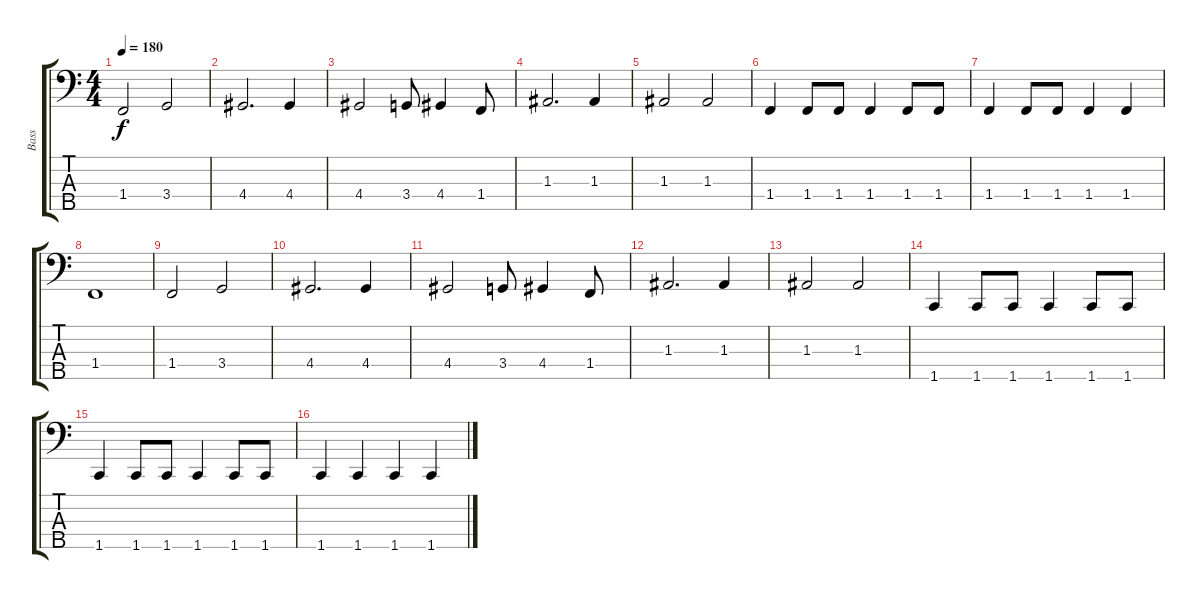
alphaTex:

\track ("Bass" "Bass") {instrument slapbass2}
\staff {score tabs}
\tuning (G2 D2 A1 E1 B0) {hide}
\ts (4 4)
\tempo 180
\clef f4
\ks c
1.4.2{dy f} 3.4.2 |
4.4.2{d} 4.4.4 |
4.4.2 3.4.8 4.4.4 1.4.8 |
1.3.2{d} 1.3.4 |
1.3.2 1.3.2 |
1.4.4 1.4.8 1.4.8 1.4.4 1.4.8 1.4.8 |
1.4.4 1.4.8 1.4.8 1.4.4 1.4.4 |
1.4.1 |
1.4.2 3.4.2 |
4.4.2{d} 4.4.4 |
4.4.2 3.4.8 4.4.4 1.4.8 |
1.3.2{d} 1.3.4 |
1.3.2 1.3.2 |
1.5.4 1.5.8 1.5.8 1.5.4 1.5.8 1.5.8 |
1.5.4 1.5.8 1.5.8 1.5.4 1.5.8 1.5.8 |
1.5.4 1.5.4 1.5.4 1.5.4
